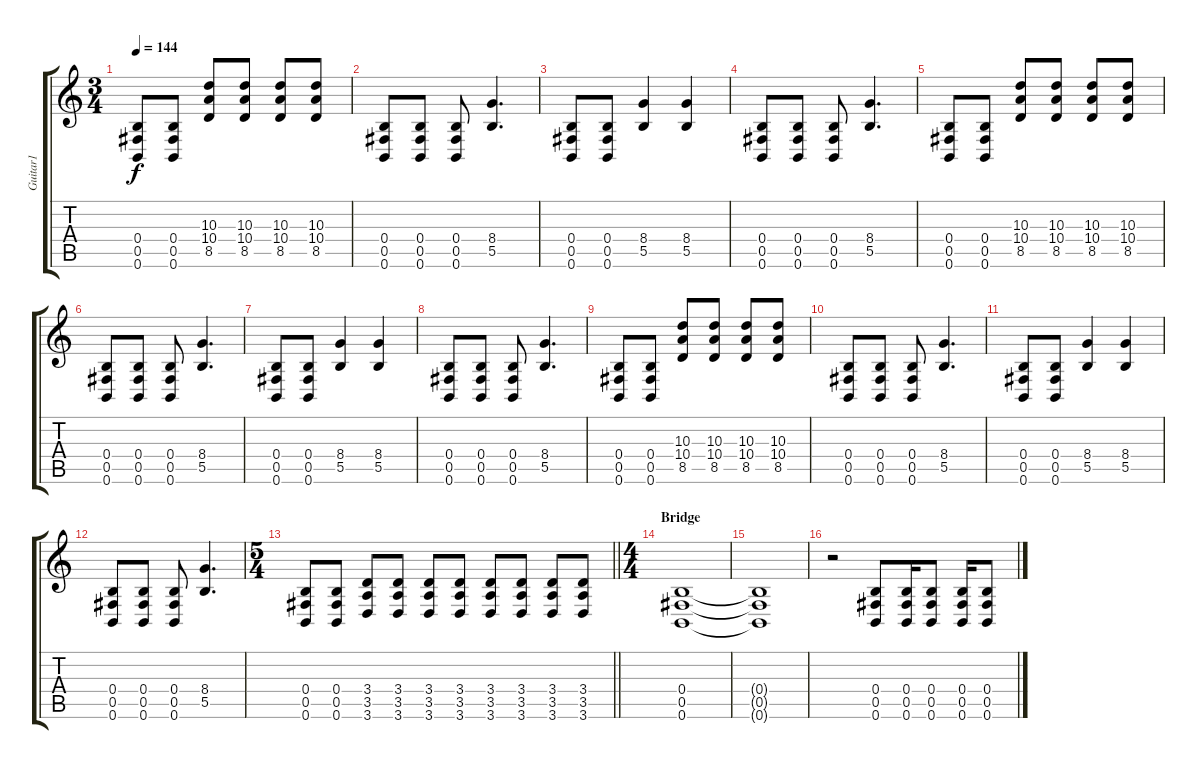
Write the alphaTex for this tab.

\track ("Guitar1" "Guitar1") {instrument distortionguitar}
\staff {score tabs}
\tuning (Db4 Ab3 E3 B2 Gb2 B1) {hide}
\ts (3 4)
\tempo 144
\clef g2
\ks c
(0.4 0.5 0.6).8{dy f} (0.4 0.5 0.6).8 (10.3 10.4 8.5).8 (10.3 10.4 8.5).8 (10.3 10.4 8.5).8 (10.3 10.4 8.5).8 |
(0.4 0.5 0.6).8 (0.4 0.5 0.6).8 (0.4 0.5 0.6).8 (8.4 5.5).4{d} |
(0.4 0.5 0.6).8 (0.4 0.5 0.6).8 (8.4 5.5).4 (8.4 5.5).4 |
(0.4 0.5 0.6).8 (0.4 0.5 0.6).8 (0.4 0.5 0.6).8 (8.4 5.5).4{d} |
(0.4 0.5 0.6).8 (0.4 0.5 0.6).8 (10.3 10.4 8.5).8 (10.3 10.4 8.5).8 (10.3 10.4 8.5).8 (10.3 10.4 8.5).8 |
(0.4 0.5 0.6).8 (0.4 0.5 0.6).8 (0.4 0.5 0.6).8 (8.4 5.5).4{d} |
(0.4 0.5 0.6).8 (0.4 0.5 0.6).8 (8.4 5.5).4 (8.4 5.5).4 |
(0.4 0.5 0.6).8 (0.4 0.5 0.6).8 (0.4 0.5 0.6).8 (8.4 5.5).4{d} |
(0.4 0.5 0.6).8 (0.4 0.5 0.6).8 (10.3 10.4 8.5).8 (10.3 10.4 8.5).8 (10.3 10.4 8.5).8 (10.3 10.4 8.5).8 |
(0.4 0.5 0.6).8 (0.4 0.5 0.6).8 (0.4 0.5 0.6).8 (8.4 5.5).4{d} |
(0.4 0.5 0.6).8 (0.4 0.5 0.6).8 (8.4 5.5).4 (8.4 5.5).4 |
(0.4 0.5 0.6).8 (0.4 0.5 0.6).8 (0.4 0.5 0.6).8 (8.4 5.5).4{d} |
\ts (5 4)
\barLineRight lightlight
(0.4 0.5 0.6).8 (0.4 0.5 0.6).8 (3.4 3.5 3.6).8 (3.4 3.5 3.6).8 (3.4 3.5 3.6).8 (3.4 3.5 3.6).8 (3.4 3.5 3.6).8 (3.4 3.5 3.6).8 (3.4 3.5 3.6).8 (3.4 3.5 3.6).8 |
\ts (4 4)
\section ("" "Bridge")
(0.4 0.5 0.6).1 |
(0.4{t} 0.5{t} 0.6{t}).1 |
r.2 (0.4 0.5 0.6).8 (0.4 0.5 0.6).16 (0.4 0.5 0.6).8 (0.4 0.5 0.6).16 (0.4 0.5 0.6).8
